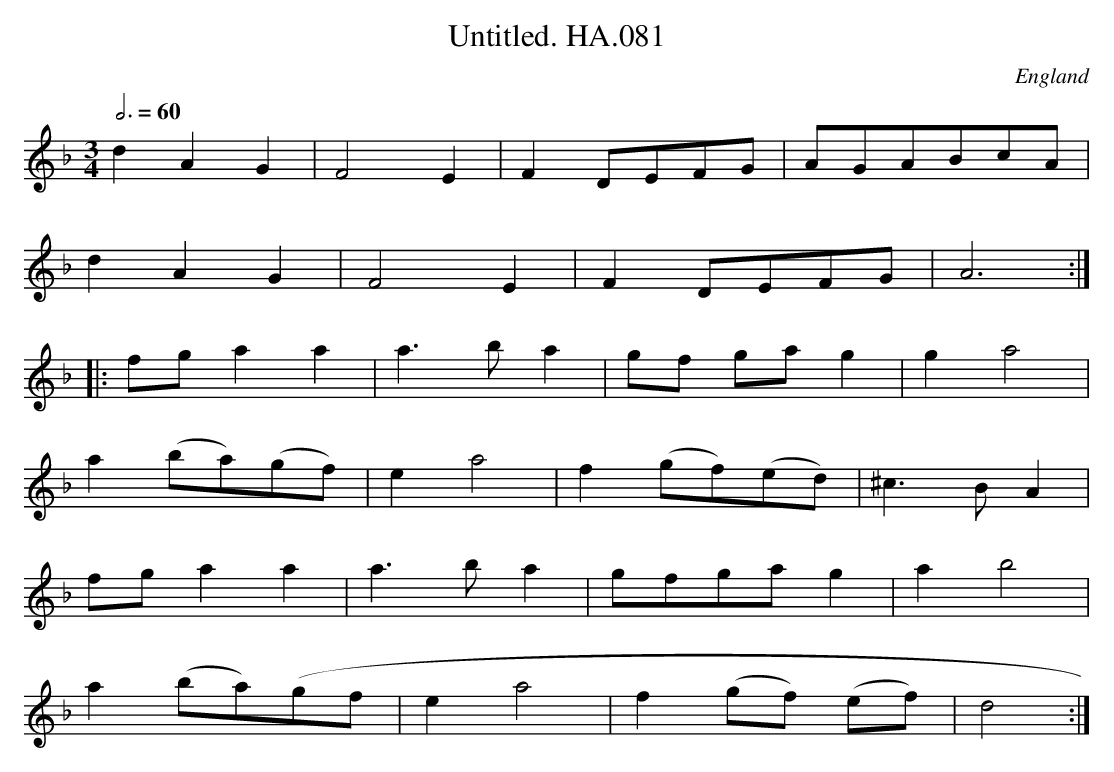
X:1
T:Untitled. HA.081
L:1/4
M:3/4
O:England
Q:3/4=60
K:F
dAG|F2E|FD/E/F/G/|A/G/A/B/c/A/|!
dAG|F2E|FD/E/F/G/|A3:|!
|:f/g/aa|a>ba|g/f/ g/a/ g|ga2|!
a(b/a/)(g/f/)|ea2|f(g/f/)(e/d/)|^c>BA|!
f/g/aa|a>ba|g/f/g/a/g|ab2|!
a(b/a/)(g/f/|ea2|f(g/f/) (e/f/)|d2:|
